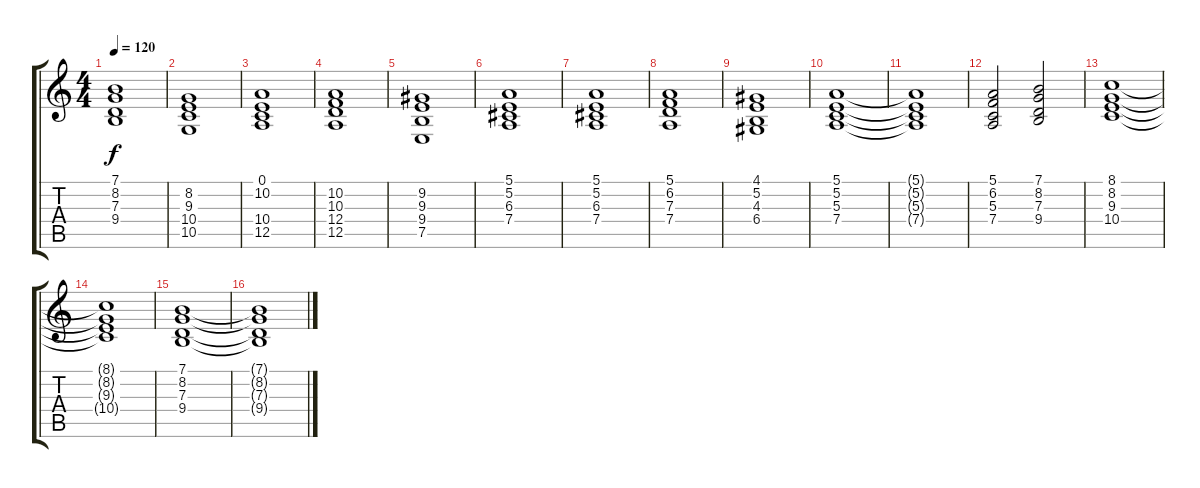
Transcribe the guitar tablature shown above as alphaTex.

\track "" {instrument stringensemble1}
\staff {score tabs}
\tuning (E4 B3 G3 D3 A2 E2) {hide}
\ts (4 4)
\tempo 120
\clef g2
\ks c
(7.1 8.2 7.3 9.4).1{dy f} |
(8.2 9.3 10.4 10.5).1 |
(0.1 10.2 10.4 12.5).1 |
(10.2 10.3 12.4 12.5).1 |
(9.2 9.3 9.4 7.5).1{balance 8} |
(5.1 5.2 6.3 7.4).1 |
(5.1 5.2 6.3 7.4).1 |
(5.1 6.2 7.3 7.4).1 |
(4.1 5.2 4.3 6.4).1 |
(5.1 5.2 5.3 7.4).1 |
(5.1{t} 5.2{t} 5.3{t} 7.4{t}).1 |
(5.1 6.2 5.3 7.4).2 (7.1 8.2 7.3 9.4).2 |
(8.1 8.2 9.3 10.4).1 |
(8.1{t} 8.2{t} 9.3{t} 10.4{t}).1 |
(7.1 8.2 7.3 9.4).1 |
(7.1{t} 8.2{t} 7.3{t} 9.4{t}).1
